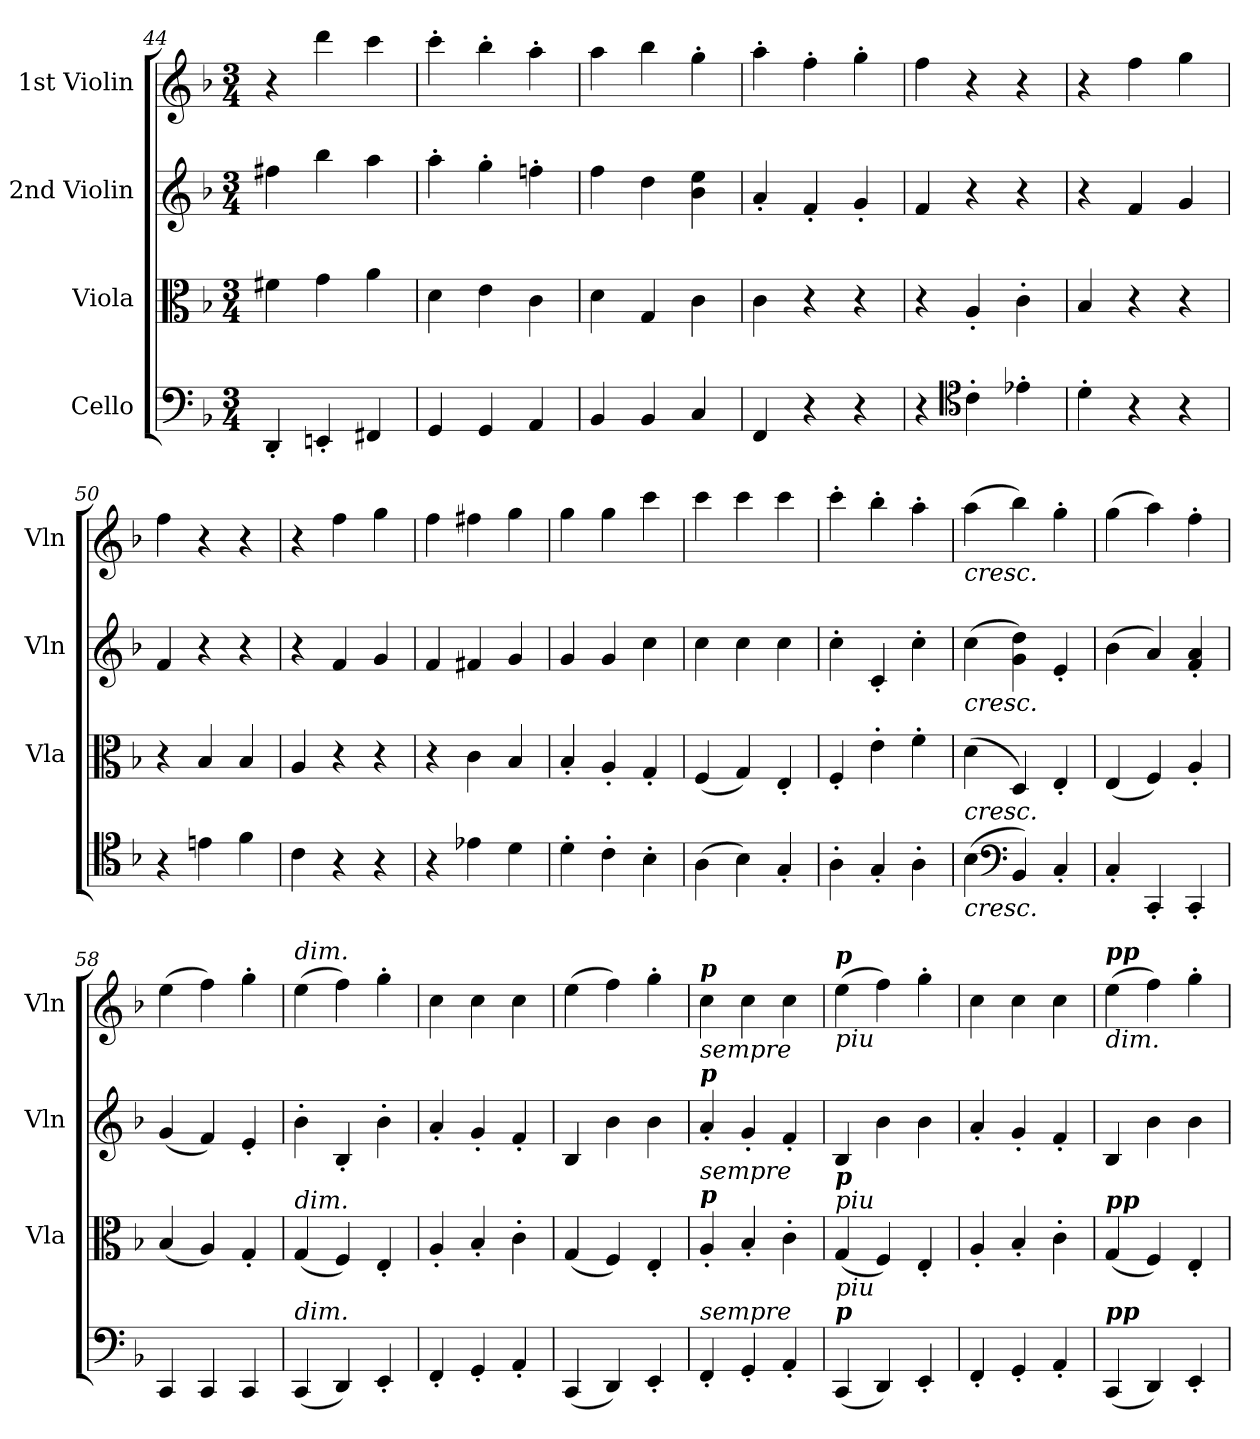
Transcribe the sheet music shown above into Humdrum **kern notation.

**kern	**kern	**kern	**kern
*part4	*part3	*part2	*part1
*staff4	*staff3	*staff2	*staff1
*I"Cello	*I"Viola	*I"2nd Violin	*I"1st Violin
*	*I'Vla	*I'Vln	*I'Vln
*clefF4	*clefC3	*clefG2	*clefG2
*k[b-]	*k[b-]	*k[b-]	*k[b-]
*F:	*F:	*F:	*F:
*M3/4	*M3/4	*M3/4	*M3/4
=44	=44	=44	=44
4DD'	4f#X	4ff#X	4r
4EEn'	4g	4bb-	4ddd
4FF#X	4a	4aa	4ccc
=45	=45	=45	=45
4GG	4d	4aa'	4ccc'
4GG	4e	4gg'	4bb-'
4AA	4c	4ffn'	4aa'
=46	=46	=46	=46
4BB-	4d	4ff	4aa
4BB-	4G	4dd	4bb-
4C	4c	4b- 4ee	4gg'
=47	=47	=47	=47
4FF	4c	4a'	4aa'
4r	4r	4f'	4ff'
4r	4r	4g'	4gg'
=48	=48	=48	=48
4r	4r	4f	4ff
*clefC4	*	*	*
4c'	4A'	4r	4r
4e-X'	4c'	4r	4r
=49	=49	=49	=49
4d'	4B-	4r	4r
4r	4r	4f	4ff
4r	4r	4g	4gg
=50	=50	=50	=50
4r	4r	4f	4ff
4en	4B-	4r	4r
4f	4B-	4r	4r
=51	=51	=51	=51
4c	4A	4r	4r
4r	4r	4f	4ff
4r	4r	4g	4gg
=52	=52	=52	=52
4r	4r	4f	4ff
4e-X	4c	4f#X	4ff#X
4d	4B-	4g	4gg
=53	=53	=53	=53
4d'	4B-'	4g	4gg
4c'	4A'	4g	4gg
4B-'	4G'	4cc	4ccc
=54	=54	=54	=54
(4A	(4F	4cc	4ccc
4B-)	4G)	4cc	4ccc
4G'	4E'	4cc	4ccc
=55	=55	=55	=55
4A'	4F'	4cc'	4ccc'
4G'	4e'	4c'	4bb-'
4A'	4f'	4cc'	4aa'
=56	=56	=56	=56
!	!	!	!LO:TX:b:i:t=cresc.
!	!	!LO:TX:b:i:t=cresc.	!
!LO:TX:b:i:t=cresc.	!	!	!
!LO:TX:a:i:t=cresc.	!	!	!
(4B-	(4d	(4cc	(4aa
*clefF4	*	*	*
4BB-)	4D)	4g 4dd)	4bb-)
4C'	4E'	4e'	4gg'
=57	=57	=57	=57
4C'	(4E	(4b-	(4gg
4CC'	4F)	4a)	4aa)
4CC'	4A'	4f' 4a'	4ff'
=58	=58	=58	=58
4CC	(4B-	(4g	(4ee
4CC	4A)	4f)	4ff)
4CC	4G'	4e'	4gg'
=59	=59	=59	=59
!	!	!	!LO:TX:a:i:t=dim.
!	!LO:TX:a:i:t=dim.	!	!
!LO:TX:a:i:t=dim.	!	!	!
(4CC	(4G	4b-'	(4ee
4DD)	4F)	4B-'	4ff)
4EE'	4E'	4b-'	4gg'
=60	=60	=60	=60
4FF'	4A'	4a'	4cc
4GG'	4B-'	4g'	4cc
4AA'	4c'	4f'	4cc
=61	=61	=61	=61
(4CC	(4G	4B-	(4ee
4DD)	4F)	4b-	4ff)
4EE'	4E'	4b-	4gg'
=62	=62	=62	=62
!	!	!	!LO:TX:a:Bi:t=p
!	!	!	!LO:TX:b:i:t=sempre
!	!	!LO:TX:a:Bi:t=p	!
!	!LO:TX:a:Bi:t=p	!	!
!	!LO:TX:a:i:t=sempre	!	!
!LO:TX:a:i:t=sempre	!	!	!
4FF'	4A'	4a'	4cc
4GG'	4B-'	4g'	4cc
4AA'	4c'	4f'	4cc
=63	=63	=63	=63
!	!	!	!LO:TX:a:Bi:t=p
!	!	!	!LO:TX:b:i:t=piu
!	!	!LO:TX:b:Bi:t=p	!
!	!LO:TX:a:i:t=piu	!	!
!LO:TX:a:Bi:t=p	!	!	!
!LO:TX:a:i:t=piu	!	!	!
(4CC	(4G	4B-	(4ee
4DD)	4F)	4b-	4ff)
4EE'	4E'	4b-	4gg'
=64	=64	=64	=64
4FF'	4A'	4a'	4cc
4GG'	4B-'	4g'	4cc
4AA'	4c'	4f'	4cc
=65	=65	=65	=65
!	!	!	!LO:TX:a:Bi:t=pp
!	!	!	!LO:TX:b:i:t=dim.
!	!LO:TX:a:Bi:t=pp	!	!
!LO:TX:a:Bi:t=pp	!	!	!
(4CC	(4G	4B-	(4ee
4DD)	4F)	4b-	4ff)
4EE'	4E'	4b-	4gg'
=	=	=	=
*-	*-	*-	*-
